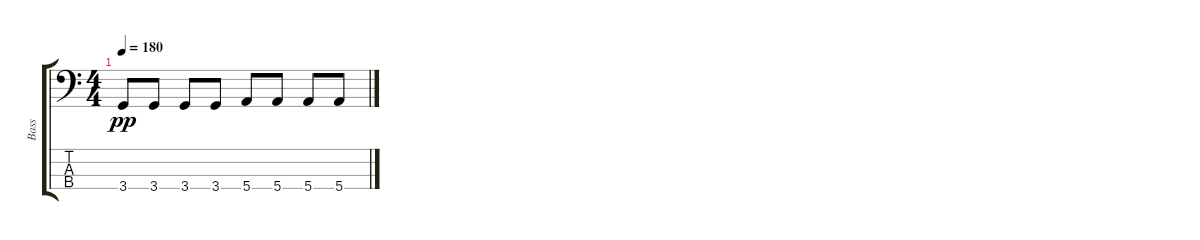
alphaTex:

\track ("Bass" "Bass") {instrument electricbassfinger}
\staff {score tabs}
\tuning (G2 D2 A1 E1) {hide}
\ts (4 4)
\tempo 180
\clef f4
\ks c
3.4.8{dy pp} 3.4.8 3.4.8 3.4.8 5.4.8 5.4.8 5.4.8 5.4.8
